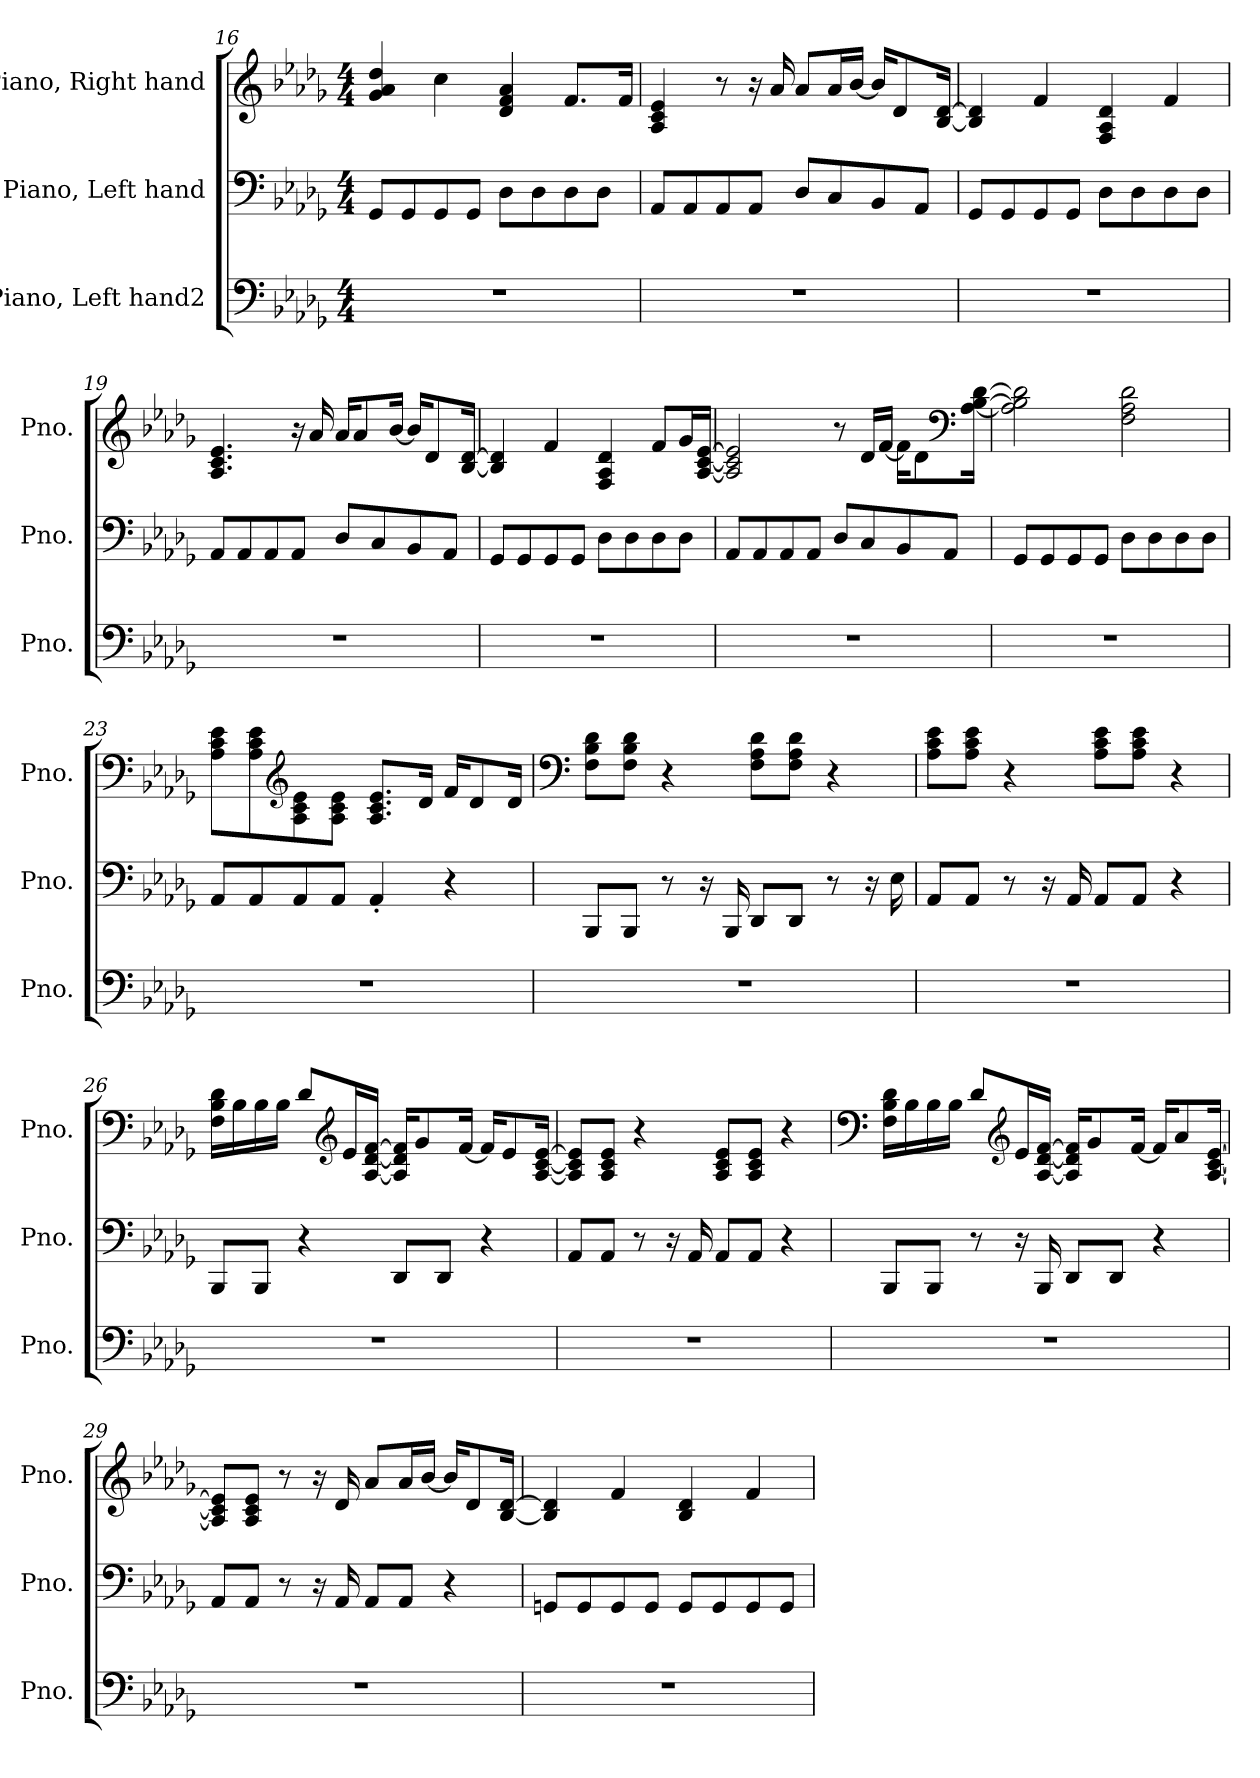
**kern	**kern	**kern
*part3	*part2	*part1
*staff3	*staff2	*staff1
*I"Piano, Left hand2	*I"Piano, Left hand	*I"Piano, Right hand
*I'Pno.	*I'Pno.	*I'Pno.
*clefF4	*clefF4	*clefG2
*k[b-e-a-d-g-]	*k[b-e-a-d-g-]	*k[b-e-a-d-g-]
*M4/4	*M4/4	*M4/4
=16	=16	=16
1r	8GG-/L	4g-/ 4a-/ 4dd-/
.	8GG-/	.
.	8GG-/	4cc\
.	8GG-/J	.
.	8D-\L	4d-/ 4f/ 4a-/
.	8D-\	.
.	8D-\	8.f/L
.	8D-\J	.
.	.	16f/Jk
=17	=17	=17
1r	8AA-/L	4A-/ 4c/ 4e-/
.	8AA-/	.
.	8AA-/	8r
.	8AA-/J	16r
.	.	16a-/
.	8D-/L	8a-/L
.	8C/	16a-/L
.	.	[16b-/JJ
.	8BB-/	16b-/KL]
.	.	8d-/
.	8AA-/J	.
.	.	[16B-/ [16d-/Jk
=18	=18	=18
1r	8GG-/L	4B-/] 4d-/]
.	8GG-/	.
.	8GG-/	4f/
.	8GG-/J	.
.	8D-\L	4F/ 4A-/ 4d-/
.	8D-\	.
.	8D-\	4f/
.	8D-\J	.
!!LO:LB:g=z
=19	=19	=19
1r	8AA-/L	4.A-/ 4.c/ 4.e-/
.	8AA-/	.
.	8AA-/	.
.	8AA-/J	16r
.	.	16a-/
.	8D-/L	16a-/KL
.	.	8a-/
.	8C/	.
.	.	[16b-/Jk
.	8BB-/	16b-/KL]
.	.	8d-/
.	8AA-/J	.
.	.	[16B-/ [16d-/Jk
=20	=20	=20
1r	8GG-/L	4B-/] 4d-/]
.	8GG-/	.
.	8GG-/	4f/
.	8GG-/J	.
.	8D-\L	4F/ 4A-/ 4d-/
.	8D-\	.
.	8D-\	8f/L
.	8D-\J	16g-/L
.	.	[16A-/ [16c/ [16e-/JJ
=21	=21	=21
1r	8AA-/L	2A-/] 2c/] 2e-/]
.	8AA-/	.
.	8AA-/	.
.	8AA-/J	.
.	8D-/L	8r
.	8C/	16d-/LL
.	.	[16f/JJ
.	8BB-/	16f\KL]
.	.	8d-\
.	8AA-/J	.
*	*	*clefF4
.	.	[16A-\ [16B-\ [16d-\Jk
!!LO:LB:g=z
=22	=22	=22
1r	8GG-/L	2A-\] 2B-\] 2d-\]
.	8GG-/	.
.	8GG-/	.
.	8GG-/J	.
.	8D-\L	2F\ 2A-\ 2d-\
.	8D-\	.
.	8D-\	.
.	8D-\J	.
=23	=23	=23
1r	8AA-/L	8A-\ 8c\ 8e-\L
.	8AA-/	8A-\ 8c\ 8e-\
*	*	*clefG2
.	8AA-/	8A-\ 8c\ 8e-\
.	8AA-/J	8A-\ 8c\ 8e-\J
.	4AA-'/	8.A-/ 8.c/ 8.e-/L
.	.	16d-/Jk
.	4r	16f/KL
.	.	8d-/
.	.	16d-/Jk
=24	=24	=24
*	*	*clefF4
1r	8BBB-/L	8F\ 8B-\ 8d-\L
.	8BBB-/J	8F\ 8B-\ 8d-\J
.	8r	4r
.	16r	.
.	16BBB-/	.
.	8DD-/L	8F\ 8A-\ 8d-\L
.	8DD-/J	8F\ 8A-\ 8d-\J
.	8r	4r
.	16r	.
.	16E-\	.
!!LO:PB:g=z
=25	=25	=25
1r	8AA-/L	8A-\ 8c\ 8e-\L
.	8AA-/J	8A-\ 8c\ 8e-\J
.	8r	4r
.	16r	.
.	16AA-/	.
.	8AA-/L	8A-\ 8c\ 8e-\L
.	8AA-/J	8A-\ 8c\ 8e-\J
.	4r	4r
=26	=26	=26
1r	8BBB-/L	16F\ 16B-\ 16d-\LL
.	.	16B-\
.	8BBB-/J	16B-\
.	.	16B-\JJ
.	4r	8d-/L
*	*	*clefG2
.	.	16e-/L
.	.	[16A-/ [16d-/ [16f/JJ
.	8DD-/L	16A-/] 16d-/] 16f/]KL
.	.	8g-/
.	8DD-/J	.
.	.	[16f/Jk
.	4r	16f/KL]
.	.	8e-/
.	.	[16A-/ [16c/ [16e-/Jk
=27	=27	=27
1r	8AA-/L	8A-/] 8c/] 8e-/]L
.	8AA-/J	8A-/ 8c/ 8e-/J
.	8r	4r
.	16r	.
.	16AA-/	.
.	8AA-/L	8A-/ 8c/ 8e-/L
.	8AA-/J	8A-/ 8c/ 8e-/J
.	4r	4r
!!LO:LB:g=z
=28	=28	=28
*	*	*clefF4
1r	8BBB-/L	16F\ 16B-\ 16d-\LL
.	.	16B-\
.	8BBB-/J	16B-\
.	.	16B-\JJ
.	8r	8d-/L
*	*	*clefG2
.	16r	16e-/L
.	16BBB-/	[16A-/ [16d-/ [16f/JJ
.	8DD-/L	16A-/] 16d-/] 16f/]KL
.	.	8g-/
.	8DD-/J	.
.	.	[16f/Jk
.	4r	16f/KL]
.	.	8a-/
.	.	[16A-/ [16c/ [16e-/Jk
=29	=29	=29
1r	8AA-/L	8A-/] 8c/] 8e-/]L
.	8AA-/J	8A-/ 8c/ 8e-/J
.	8r	8r
.	16r	16r
.	16AA-/	16d-/
.	8AA-/L	8a-/L
.	8AA-/J	16a-/L
.	.	[16b-/JJ
.	4r	16b-/KL]
.	.	8d-/
.	.	[16B-/ [16d-/Jk
=30	=30	=30
1r	8GGn/L	4B-/] 4d-/]
.	8GG/	.
.	8GG/	4f/
.	8GG/J	.
.	8GG/L	4B-/ 4d-/
.	8GG/	.
.	8GG/	4f/
.	8GG/J	.
=	=	=
*-	*-	*-
